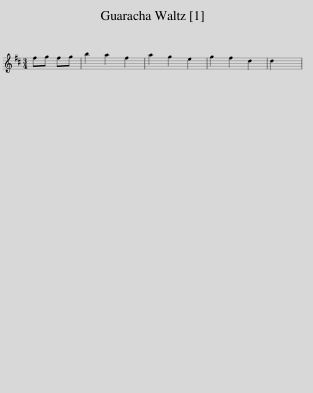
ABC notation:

X:1
L:1/8
M:3/4
I:linebreak $
K:D
V:1 treble
V:1
 fg fg | b2 a2 f2 | a2 g2 e2 | g2 f2 d2 | d2 x | %5
